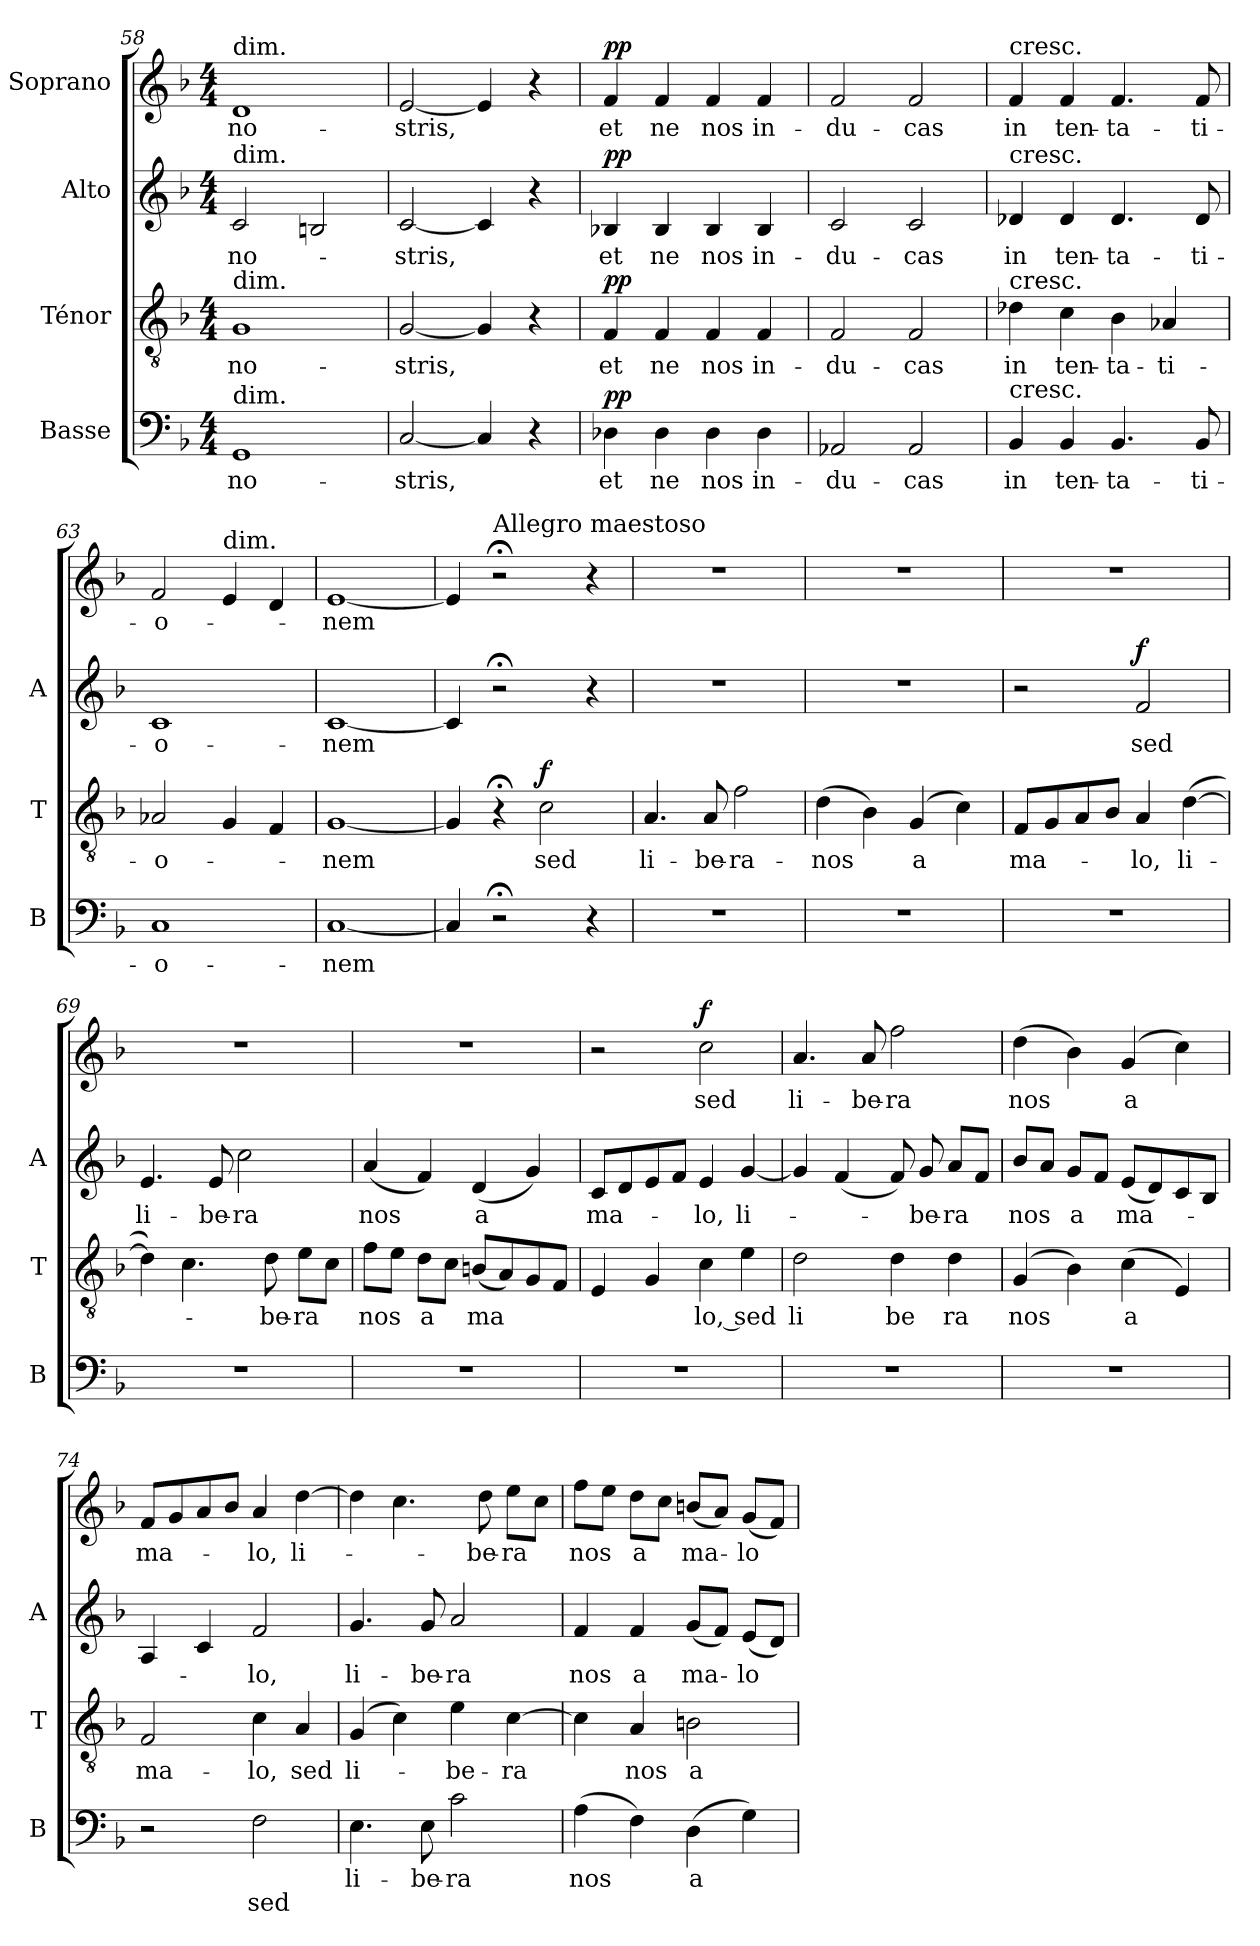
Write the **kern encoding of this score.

**kern	**text	**text	**dynam	**kern	**text	**dynam	**kern	**text	**dynam	**kern	**text	**dynam
*part4	*part4	*part4	*part4	*part3	*part3	*part3	*part2	*part2	*part2	*part1	*part1	*part1
*staff4	*staff4	*staff4	*staff4	*staff3	*staff3	*staff3	*staff2	*staff2	*staff2	*staff1	*staff1	*staff1
*I"Basse	*	*	*	*I"Ténor	*	*	*I"Alto	*	*	*I"Soprano	*	*
*I'B	*	*	*	*I'T	*	*	*I'A	*	*	*	*	*
*clefF4	*	*	*	*clefGv2	*	*	*clefG2	*	*	*clefG2	*	*
*	*	*	*	*ITrd-7c-12	*	*	*	*	*	*	*	*
*k[b-]	*	*	*	*k[b-]	*	*	*k[b-]	*	*	*k[b-]	*	*
*M4/4	*	*	*	*M4/4	*	*	*M4/4	*	*	*M4/4	*	*
=58	=58	=58	=58	=58	=58	=58	=58	=58	=58	=58	=58	=58
!	!	!	!	!	!	!	!	!	!	!LO:TX:a:t=dim.	!	!
!	!	!	!	!	!	!	!LO:TX:a:t=dim.	!	!	!	!	!
!	!	!	!	!LO:TX:a:t=dim.	!	!	!	!	!	!	!	!
!LO:TX:a:t=dim.	!	!	!	!	!	!	!	!	!	!	!	!
!	!LO:LY:b	!	!	!	!LO:LY:b	!	!	!LO:LY:b	!	!	!LO:LY:b	!
1GG	no-	.	.	1g	no-	.	2c/	no-	.	1d	no-	.
.	.	.	.	.	.	.	2Bn/	.	.	.	.	.
=59	=59	=59	=59	=59	=59	=59	=59	=59	=59	=59	=59	=59
!	!LO:LY:b	!	!	!	!LO:LY:b	!	!	!LO:LY:b	!	!	!LO:LY:b	!
[2C/	-stris,	.	.	[2g/	-stris,	.	[2c/	-stris,	.	[2e/	-stris,	.
4C/]	.	.	.	4g/]	.	.	4c/]	.	.	4e/]	.	.
4r	.	.	.	4r	.	.	4r	.	.	4r	.	.
=60	=60	=60	=60	=60	=60	=60	=60	=60	=60	=60	=60	=60
!	!LO:LY:b	!	!LO:DY:a	!	!LO:LY:b	!LO:DY:a	!	!LO:LY:b	!LO:DY:a	!	!LO:LY:b	!LO:DY:a
4D-X\	et	.	pp	4f/	et	pp	4B-X/	et	pp	4f/	et	pp
!	!LO:LY:b	!	!	!	!LO:LY:b	!	!	!LO:LY:b	!	!	!LO:LY:b	!
4D-\	ne	.	.	4f/	ne	.	4B-/	ne	.	4f/	ne	.
!	!LO:LY:b	!	!	!	!LO:LY:b	!	!	!LO:LY:b	!	!	!LO:LY:b	!
4D-\	nos	.	.	4f/	nos	.	4B-/	nos	.	4f/	nos	.
!	!LO:LY:b	!	!	!	!LO:LY:b	!	!	!LO:LY:b	!	!	!LO:LY:b	!
4D-\	in-	.	.	4f/	in-	.	4B-/	in-	.	4f/	in-	.
=61	=61	=61	=61	=61	=61	=61	=61	=61	=61	=61	=61	=61
!	!LO:LY:b	!	!	!	!LO:LY:b	!	!	!LO:LY:b	!	!	!LO:LY:b	!
2AA-X/	-du-	.	.	2f/	-du-	.	2c/	-du-	.	2f/	-du-	.
!	!LO:LY:b	!	!	!	!LO:LY:b	!	!	!LO:LY:b	!	!	!LO:LY:b	!
2AA-/	-cas	.	.	2f/	-cas	.	2c/	-cas	.	2f/	-cas	.
=62	=62	=62	=62	=62	=62	=62	=62	=62	=62	=62	=62	=62
!	!	!	!	!	!	!	!	!	!	!LO:TX:a:t=cresc.	!	!
!	!	!	!	!	!	!	!LO:TX:a:t=cresc.	!	!	!	!	!
!	!	!	!	!LO:TX:a:t=cresc.	!	!	!	!	!	!	!	!
!LO:TX:a:t=cresc.	!	!	!	!	!	!	!	!	!	!	!	!
!	!LO:LY:b	!	!	!	!LO:LY:b	!	!	!LO:LY:b	!	!	!LO:LY:b	!
4BB-/	in	.	.	4dd-X\	in	.	4d-X/	in	.	4f/	in	.
!	!LO:LY:b	!	!	!	!LO:LY:b	!	!	!LO:LY:b	!	!	!LO:LY:b	!
4BB-/	ten-	.	.	4cc\	ten-	.	4d-/	ten-	.	4f/	ten-	.
!	!LO:LY:b	!	!	!	!LO:LY:b	!	!	!LO:LY:b	!	!	!LO:LY:b	!
4.BB-/	-ta-	.	.	4b-\	-ta-	.	4.d-/	-ta-	.	4.f/	-ta-	.
!	!	!	!	!	!LO:LY:b	!	!	!	!	!	!	!
.	.	.	.	4a-X/	-ti-	.	.	.	.	.	.	.
!	!LO:LY:b	!	!	!	!	!	!	!LO:LY:b	!	!	!LO:LY:b	!
8BB-/	-ti-	.	.	.	.	.	8d-/	-ti-	.	8f/	-ti-	.
=63	=63	=63	=63	=63	=63	=63	=63	=63	=63	=63	=63	=63
!	!LO:LY:b	!	!	!	!LO:LY:b	!	!	!LO:LY:b	!	!	!LO:LY:b	!
1C	-o-	.	.	2a-X/	-o-	.	1c	-o-	.	2f/	-o-	.
!	!	!	!	!	!	!	!	!	!	!LO:TX:a:t=dim.	!	!
.	.	.	.	4g/	.	.	.	.	.	4e/	.	.
.	.	.	.	4f/	.	.	.	.	.	4d/	.	.
=64	=64	=64	=64	=64	=64	=64	=64	=64	=64	=64	=64	=64
!	!LO:LY:b	!	!	!	!LO:LY:b	!	!	!LO:LY:b	!	!	!LO:LY:b	!
[1C	-nem	.	.	[1g	-nem	.	[1c	-nem	.	[1e	-nem	.
!!LO:LB:g=z
=65	=65	=65	=65	=65	=65	=65	=65	=65	=65	=65	=65	=65
*	*	*	*	*	*	*	*	*	*	*^	*	*
4C/]	.	.	.	4g/]	.	.	4c/]	.	.	4e/]	2ryy	.	.
!	!	!	!	!	!	!	!	!	!	!LO:TX:a:t=Allegro maestoso	!	!	!
2r;<	.	.	.	4r;<	.	.	2r;<	.	.	2r;<	.	.	.
*	*	*	*	*	*	*	*	*	*	*MM108	*	*	*
!	!	!	!	!	!LO:LY:b	!LO:DY:a	!	!	!	!	!	!	!
.	.	.	.	2cc\	sed	f	.	.	.	.	2ryy	.	.
4r	.	.	.	.	.	.	4r	.	.	4r	.	.	.
=66	=66	=66	=66	=66	=66	=66	=66	=66	=66	=66	=66	=66	=66
!	!	!	!	!	!LO:LY:b	!	!	!	!	!	!	!	!
*	*	*	*	*	*	*	*	*	*	*v	*v	*	*
1r	.	.	.	4.a/	li-	.	1r	.	.	1r	.	.
!	!	!	!	!	!LO:LY:b	!	!	!	!	!	!	!
.	.	.	.	8a/	-be-	.	.	.	.	.	.	.
!	!	!	!	!	!LO:LY:b	!	!	!	!	!	!	!
.	.	.	.	2ff\	-ra-	.	.	.	.	.	.	.
=67	=67	=67	=67	=67	=67	=67	=67	=67	=67	=67	=67	=67
!	!	!	!	!	!LO:LY:b	!	!	!	!	!	!	!
1r	.	.	.	(>4dd\	-nos	.	1r	.	.	1r	.	.
.	.	.	.	4b-\)	.	.	.	.	.	.	.	.
!	!	!	!	!	!LO:LY:b	!	!	!	!	!	!	!
.	.	.	.	(>4g/	a	.	.	.	.	.	.	.
.	.	.	.	4cc\)	.	.	.	.	.	.	.	.
=68	=68	=68	=68	=68	=68	=68	=68	=68	=68	=68	=68	=68
!	!	!	!	!	!LO:LY:b	!	!	!	!	!	!	!
1r	.	.	.	8f/L	ma-	.	2r	.	.	1r	.	.
.	.	.	.	8g/	.	.	.	.	.	.	.	.
.	.	.	.	8a/	.	.	.	.	.	.	.	.
.	.	.	.	8b-/J	.	.	.	.	.	.	.	.
!	!	!	!	!	!LO:LY:b	!	!	!LO:LY:b	!LO:DY:a	!	!	!
.	.	.	.	4a/	-lo,	.	2f/	sed	f	.	.	.
!	!	!	!	!	!LO:LY:b	!	!	!	!	!	!	!
.	.	.	.	(>[4dd\	li-	.	.	.	.	.	.	.
=69	=69	=69	=69	=69	=69	=69	=69	=69	=69	=69	=69	=69
!	!	!	!	!	!	!	!	!LO:LY:b	!	!	!	!
1r	.	.	.	4dd\])	.	.	4.e/	li-	.	1r	.	.
.	.	.	.	4.cc\	.	.	.	.	.	.	.	.
!	!	!	!	!	!	!	!	!LO:LY:b	!	!	!	!
.	.	.	.	.	.	.	8e/	-be-	.	.	.	.
!	!	!	!	!	!	!	!	!LO:LY:b	!	!	!	!
.	.	.	.	.	.	.	2cc\	-ra	.	.	.	.
!	!	!	!	!	!LO:LY:b	!	!	!	!	!	!	!
.	.	.	.	8dd\	-be-	.	.	.	.	.	.	.
!	!	!	!	!	!LO:LY:b	!	!	!	!	!	!	!
.	.	.	.	8ee\L	-ra	.	.	.	.	.	.	.
.	.	.	.	8cc\J	.	.	.	.	.	.	.	.
=70	=70	=70	=70	=70	=70	=70	=70	=70	=70	=70	=70	=70
!	!	!	!	!	!LO:LY:b	!	!	!LO:LY:b	!	!	!	!
1r	.	.	.	8ff\L	nos	.	(<4a/	nos	.	1r	.	.
.	.	.	.	8ee\J	.	.	.	.	.	.	.	.
!	!	!	!	!	!LO:LY:b	!	!	!	!	!	!	!
.	.	.	.	8dd\L	a	.	4f/)	.	.	.	.	.
.	.	.	.	8cc\J	.	.	.	.	.	.	.	.
!	!	!	!	!	!LO:LY:b	!	!	!LO:LY:b	!	!	!	!
.	.	.	.	(>8bn/L	ma	.	(<4d/	a	.	.	.	.
.	.	.	.	8a/)	.	.	.	.	.	.	.	.
.	.	.	.	8g/	.	.	4g/)	.	.	.	.	.
.	.	.	.	8f/J	.	.	.	.	.	.	.	.
=71	=71	=71	=71	=71	=71	=71	=71	=71	=71	=71	=71	=71
!	!	!	!	!	!	!	!	!LO:LY:b	!	!	!	!
1r	.	.	.	4e/	.	.	8c/L	ma-	.	2r	.	.
.	.	.	.	.	.	.	8d/	.	.	.	.	.
.	.	.	.	4g/	.	.	8e/	.	.	.	.	.
.	.	.	.	.	.	.	8f/J	.	.	.	.	.
!	!	!	!	!	!LO:LY:b	!	!	!LO:LY:b	!	!	!LO:LY:b	!LO:DY:a
.	.	.	.	4cc\	-lo, sed	.	4e/	-lo,	.	2cc\	sed	f
!	!	!	!	!	!	!	!	!LO:LY:b	!	!	!	!
.	.	.	.	4ee\	.	.	[4g/	li-	.	.	.	.
=72	=72	=72	=72	=72	=72	=72	=72	=72	=72	=72	=72	=72
!	!	!	!	!	!LO:LY:b	!	!	!	!	!	!LO:LY:b	!
1r	.	.	.	2dd\	-li	.	4g/]	.	.	4.a/	li-	.
.	.	.	.	.	.	.	(<4f/	.	.	.	.	.
!	!	!	!	!	!	!	!	!	!	!	!LO:LY:b	!
.	.	.	.	.	.	.	.	.	.	8a/	-be-	.
!	!	!	!	!	!LO:LY:b	!	!	!	!	!	!LO:LY:b	!
.	.	.	.	4dd\	be	.	8f/)	.	.	2ff\	-ra	.
!	!	!	!	!	!	!	!	!LO:LY:b	!	!	!	!
.	.	.	.	.	.	.	8g/	-be-	.	.	.	.
!	!	!	!	!	!LO:LY:b	!	!	!LO:LY:b	!	!	!	!
.	.	.	.	4dd\	ra	.	8a/L	-ra	.	.	.	.
.	.	.	.	.	.	.	8f/J	.	.	.	.	.
!!LO:LB:g=z
=73	=73	=73	=73	=73	=73	=73	=73	=73	=73	=73	=73	=73
!	!	!	!	!	!LO:LY:b	!	!	!LO:LY:b	!	!	!LO:LY:b	!
1r	.	.	.	(>4g/	nos	.	8b-/L	nos	.	(>4dd\	nos	.
.	.	.	.	.	.	.	8a/J	.	.	.	.	.
!	!	!	!	!	!	!	!	!LO:LY:b	!	!	!	!
.	.	.	.	4b-\)	.	.	8g/L	a	.	4b-\)	.	.
.	.	.	.	.	.	.	8f/J	.	.	.	.	.
!	!	!	!	!	!LO:LY:b	!	!	!LO:LY:b	!	!	!LO:LY:b	!
.	.	.	.	(>4cc\	a	.	(>8e/L	ma-	.	(>4g/	a	.
.	.	.	.	.	.	.	8d/)	.	.	.	.	.
.	.	.	.	4e/)	.	.	8c/	.	.	4cc\)	.	.
.	.	.	.	.	.	.	8B-/J	.	.	.	.	.
=74	=74	=74	=74	=74	=74	=74	=74	=74	=74	=74	=74	=74
!	!	!	!	!	!LO:LY:b	!	!	!	!	!	!LO:LY:b	!
2r	.	.	.	2f/	ma-	.	4A/	.	.	8f/L	ma-	.
.	.	.	.	.	.	.	.	.	.	8g/	.	.
.	.	.	.	.	.	.	4c/	.	.	8a/	.	.
.	.	.	.	.	.	.	.	.	.	8b-/J	.	.
!	!	!LO:LY:b	!	!	!LO:LY:b	!	!	!LO:LY:b	!	!	!LO:LY:b	!
2F\	.	sed	.	4cc\	-lo,	.	2f/	-lo,	.	4a/	-lo,	.
!	!	!	!	!	!LO:LY:b	!	!	!	!	!	!LO:LY:b	!
.	.	.	.	4a/	sed	.	.	.	.	[4dd\	li-	.
=75	=75	=75	=75	=75	=75	=75	=75	=75	=75	=75	=75	=75
!	!LO:LY:b	!	!	!	!LO:LY:b	!	!	!LO:LY:b	!	!	!	!
4.E\	li-	.	.	(>4g/	li-	.	4.g/	li-	.	4dd\]	.	.
.	.	.	.	4cc\)	.	.	.	.	.	4.cc\	.	.
!	!LO:LY:b	!	!	!	!	!	!	!LO:LY:b	!	!	!	!
8E\	-be-	.	.	.	.	.	8g/	-be-	.	.	.	.
!	!LO:LY:b	!	!	!	!LO:LY:b	!	!	!LO:LY:b	!	!	!	!
2c\	-ra	.	.	4ee\	-be-	.	2a/	-ra	.	.	.	.
!	!	!	!	!	!	!	!	!	!	!	!LO:LY:b	!
.	.	.	.	.	.	.	.	.	.	8dd\	-be-	.
!	!	!	!	!	!LO:LY:b	!	!	!	!	!	!LO:LY:b	!
.	.	.	.	[4cc\	-ra	.	.	.	.	8ee\L	-ra	.
.	.	.	.	.	.	.	.	.	.	8cc\J	.	.
=76	=76	=76	=76	=76	=76	=76	=76	=76	=76	=76	=76	=76
!	!LO:LY:b	!	!	!	!	!	!	!LO:LY:b	!	!	!LO:LY:b	!
(>4A\	nos	.	.	4cc\]	.	.	4f/	nos	.	8ff\L	nos	.
.	.	.	.	.	.	.	.	.	.	8ee\J	.	.
!	!	!	!	!	!LO:LY:b	!	!	!LO:LY:b	!	!	!LO:LY:b	!
4F\)	.	.	.	4a/	nos	.	4f/	a	.	8dd\L	a	.
.	.	.	.	.	.	.	.	.	.	8cc\J	.	.
!	!LO:LY:b	!	!	!	!LO:LY:b	!	!	!LO:LY:b	!	!	!LO:LY:b	!
(>4D\	a	.	.	2bn\	a	.	(<8g/L	ma-	.	(<8bn/L	ma-	.
.	.	.	.	.	.	.	8f/J)	.	.	8a/J)	.	.
!	!	!	!	!	!	!	!	!LO:LY:b	!	!	!LO:LY:b	!
4G\)	.	.	.	.	.	.	(<8e/L	-lo	.	(<8g/L	-lo	.
.	.	.	.	.	.	.	8d/J)	.	.	8f/J)	.	.
=	=	=	=	=	=	=	=	=	=	=	=	=
*-	*-	*-	*-	*-	*-	*-	*-	*-	*-	*-	*-	*-
